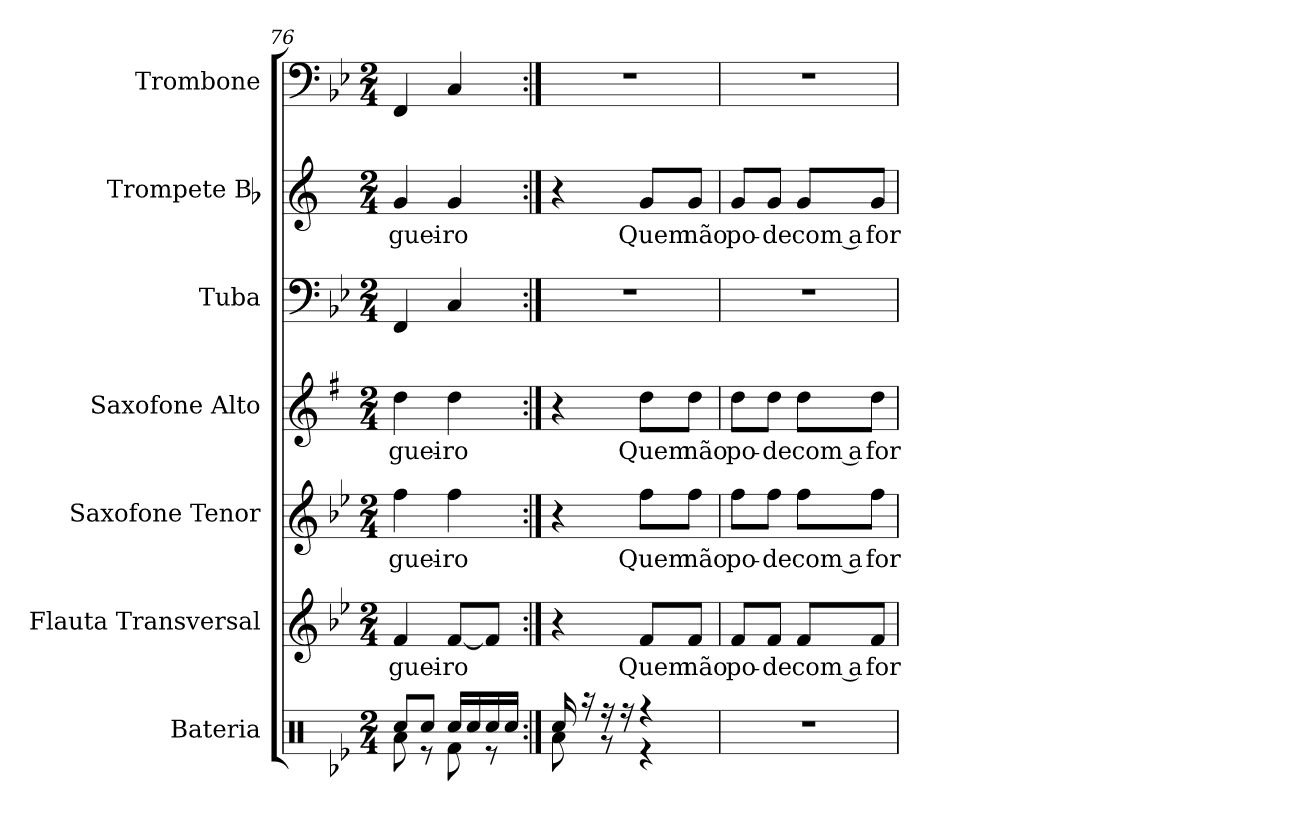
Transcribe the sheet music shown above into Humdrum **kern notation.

**kern	**kern	**text	**kern	**text	**kern	**text	**kern	**kern	**text	**kern
*part7	*part6	*part6	*part5	*part5	*part4	*part4	*part3	*part2	*part2	*part1
*staff7	*staff6	*staff6	*staff5	*staff5	*staff4	*staff4	*staff3	*staff2	*staff2	*staff1
*I"Bateria	*I"Flauta Transversal	*	*I"Saxofone Tenor	*	*I"Saxofone Alto	*	*I"Tuba	*I"Trompete Bb	*	*I"Trombone
*	*I'Fl	*	*	*	*	*	*I'Tba	*I'Tpt	*	*I'Trb
*clefX	*clefG2	*	*clefG2	*	*clefG2	*	*clefF4	*clefG2	*	*clefF4
*	*	*	*ITrd8c14	*	*ITrd5c9	*	*	*ITrd1c2	*	*
*k[b-e-]	*k[b-e-]	*	*k[b-e-]	*	*k[b-e-]	*	*k[b-e-]	*k[b-e-]	*	*k[b-e-]
*M2/4	*M2/4	*	*M2/4	*	*M2/4	*	*M2/4	*M2/4	*	*M2/4
=76	=76	=76	=76	=76	=76	=76	=76	=76	=76	=76
*^	*	*	*	*	*	*	*	*	*	*
!	!	!	!LO:LY:b	!	!LO:LY:b	!	!LO:LY:b	!	!	!LO:LY:b	!
8Rcc/L	8Ra\	4f/	-guei-	4f\	-guei-	4f\	-guei-	4FF/	4f/	-guei-	4FF/
8Rcc/J	8r	.	.	.	.	.	.	.	.	.	.
!	!	!	!LO:LY:b	!	!LO:LY:b	!	!LO:LY:b	!	!	!LO:LY:b	!
16Rcc/LL	8Rf\	[8f/L	-ro	4f\	-ro	4f\	-ro	4C/	4f/	-ro	4C/
16Rcc/	.	.	.	.	.	.	.	.	.	.	.
16Rcc/	8r	8f/J]	.	.	.	.	.	.	.	.	.
16Rcc/JJ	.	.	.	.	.	.	.	.	.	.	.
=77:|!	=77:|!	=77:|!	=77:|!	=77:|!	=77:|!	=77:|!	=77:|!	=77:|!	=77:|!	=77:|!	=77:|!
16Rcc/	8Ra\	4r	.	4r	.	4r	.	2r	4r	.	2r
16r	.	.	.	.	.	.	.	.	.	.	.
16r	8r	.	.	.	.	.	.	.	.	.	.
16r	.	.	.	.	.	.	.	.	.	.	.
!	!	!	!LO:LY:b	!	!LO:LY:b	!	!LO:LY:b	!	!	!LO:LY:b	!
4r	4r	8f/L	Quem	8f\L	Quem	8f\L	Quem	.	8f/L	Quem	.
!	!	!	!LO:LY:b	!	!LO:LY:b	!	!LO:LY:b	!	!	!LO:LY:b	!
.	.	8f/J	não	8f\J	não	8f\J	não	.	8f/J	não	.
*v	*v	*	*	*	*	*	*	*	*	*	*
=78	=78	=78	=78	=78	=78	=78	=78	=78	=78	=78
!	!	!LO:LY:b	!	!LO:LY:b	!	!LO:LY:b	!	!	!LO:LY:b	!
2r	8f/L	po-	8f\L	po-	8f\L	po-	2r	8f/L	po-	2r
!	!	!LO:LY:b	!	!LO:LY:b	!	!LO:LY:b	!	!	!LO:LY:b	!
.	8f/J	de	8f\J	de	8f\J	de	.	8f/J	de	.
!	!	!LO:LY:b	!	!LO:LY:b	!	!LO:LY:b	!	!	!LO:LY:b	!
.	8f/L	com a	8f\L	com a	8f\L	com a	.	8f/L	com a	.
!	!	!LO:LY:b	!	!LO:LY:b	!	!LO:LY:b	!	!	!LO:LY:b	!
.	8f/J	for-	8f\J	for-	8f\J	for-	.	8f/J	for-	.
=	=	=	=	=	=	=	=	=	=	=
*-	*-	*-	*-	*-	*-	*-	*-	*-	*-	*-
